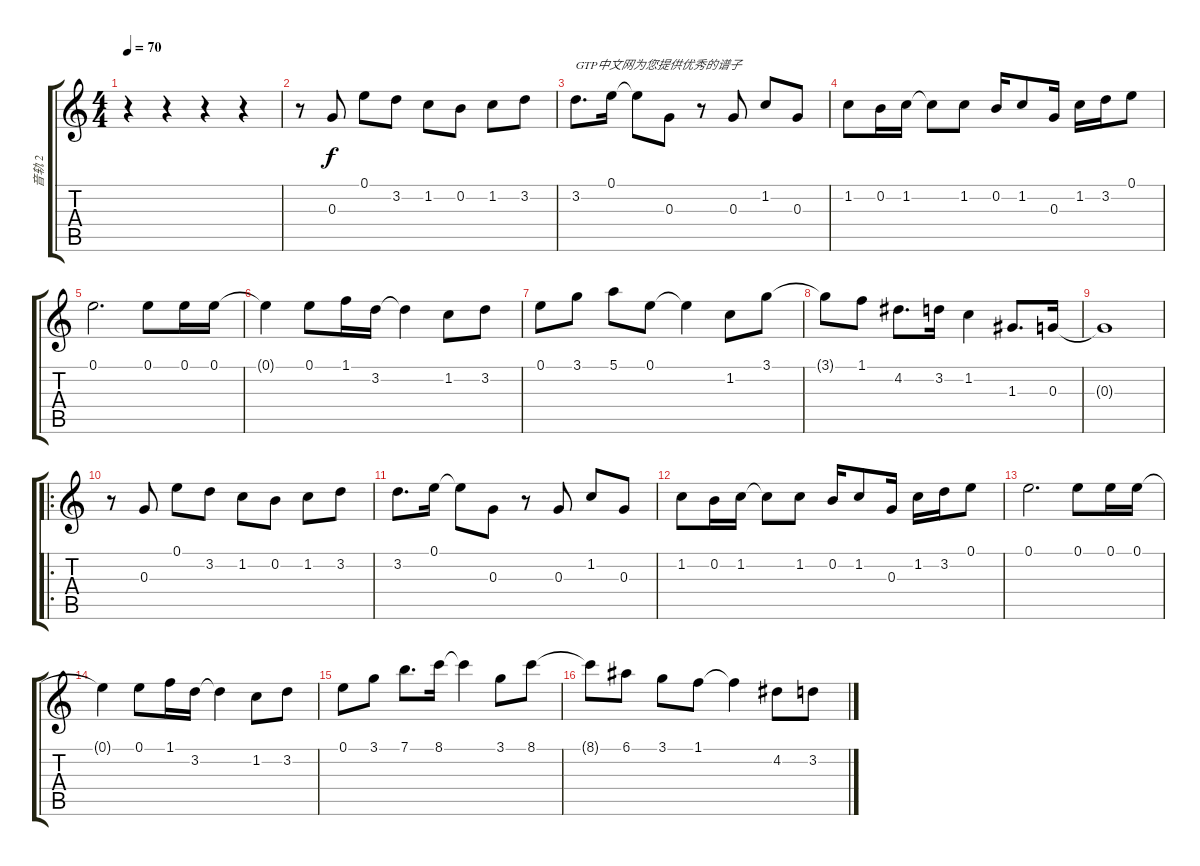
\track ("音轨 2" "音轨 2") {instrument acousticguitarnylon}
\staff {score tabs}
\tuning (E4 B3 G3 D3 A2 E2) {hide}
\ts (4 4)
\tempo 70
\clef g2
\ks c
r.4{dy f instrument acousticguitarnylon} r.4 r.4 r.4 |
r.8 0.3.8 0.1.8 3.2.8 1.2.8 0.2.8 1.2.8 3.2.8 |
3.2.8{d txt "GTP中文网为您提供优秀的谱子"} 0.1.16 0.1{t}.8 0.3.8 r.8 0.3.8 1.2.8 0.3.8 |
1.2.8 0.2.16 1.2.16 1.2{t}.8 1.2.8 0.2.16 1.2.8 0.3.16 1.2.16 3.2.16 0.1.8 |
0.1.2{d} 0.1.8 0.1.16 0.1.16 |
0.1{t}.4 0.1.8 1.1.16 3.2.16 3.2{t}.4 1.2.8 3.2.8 |
0.1.8 3.1.8 5.1.8 0.1.8 0.1{t}.4 1.2.8 3.1.8 |
3.1{t}.8 1.1.8 4.2.8{d} 3.2.16 1.2.4 1.3.8{d} 0.3.16 |
0.3{t}.1 |
\ro
r.8 0.3.8 0.1.8 3.2.8 1.2.8 0.2.8 1.2.8 3.2.8 |
3.2.8{d} 0.1.16 0.1{t}.8 0.3.8 r.8 0.3.8 1.2.8 0.3.8 |
1.2.8 0.2.16 1.2.16 1.2{t}.8 1.2.8 0.2.16 1.2.8 0.3.16 1.2.16 3.2.16 0.1.8 |
0.1.2{d} 0.1.8 0.1.16 0.1.16 |
0.1{t}.4 0.1.8 1.1.16 3.2.16 3.2{t}.4 1.2.8 3.2.8 |
0.1.8 3.1.8 7.1.8{d} 8.1.16 8.1{t}.4 3.1.8 8.1.8 |
8.1{t}.8 6.1.8 3.1.8 1.1.8 1.1{t}.4 4.2.8 3.2.8
